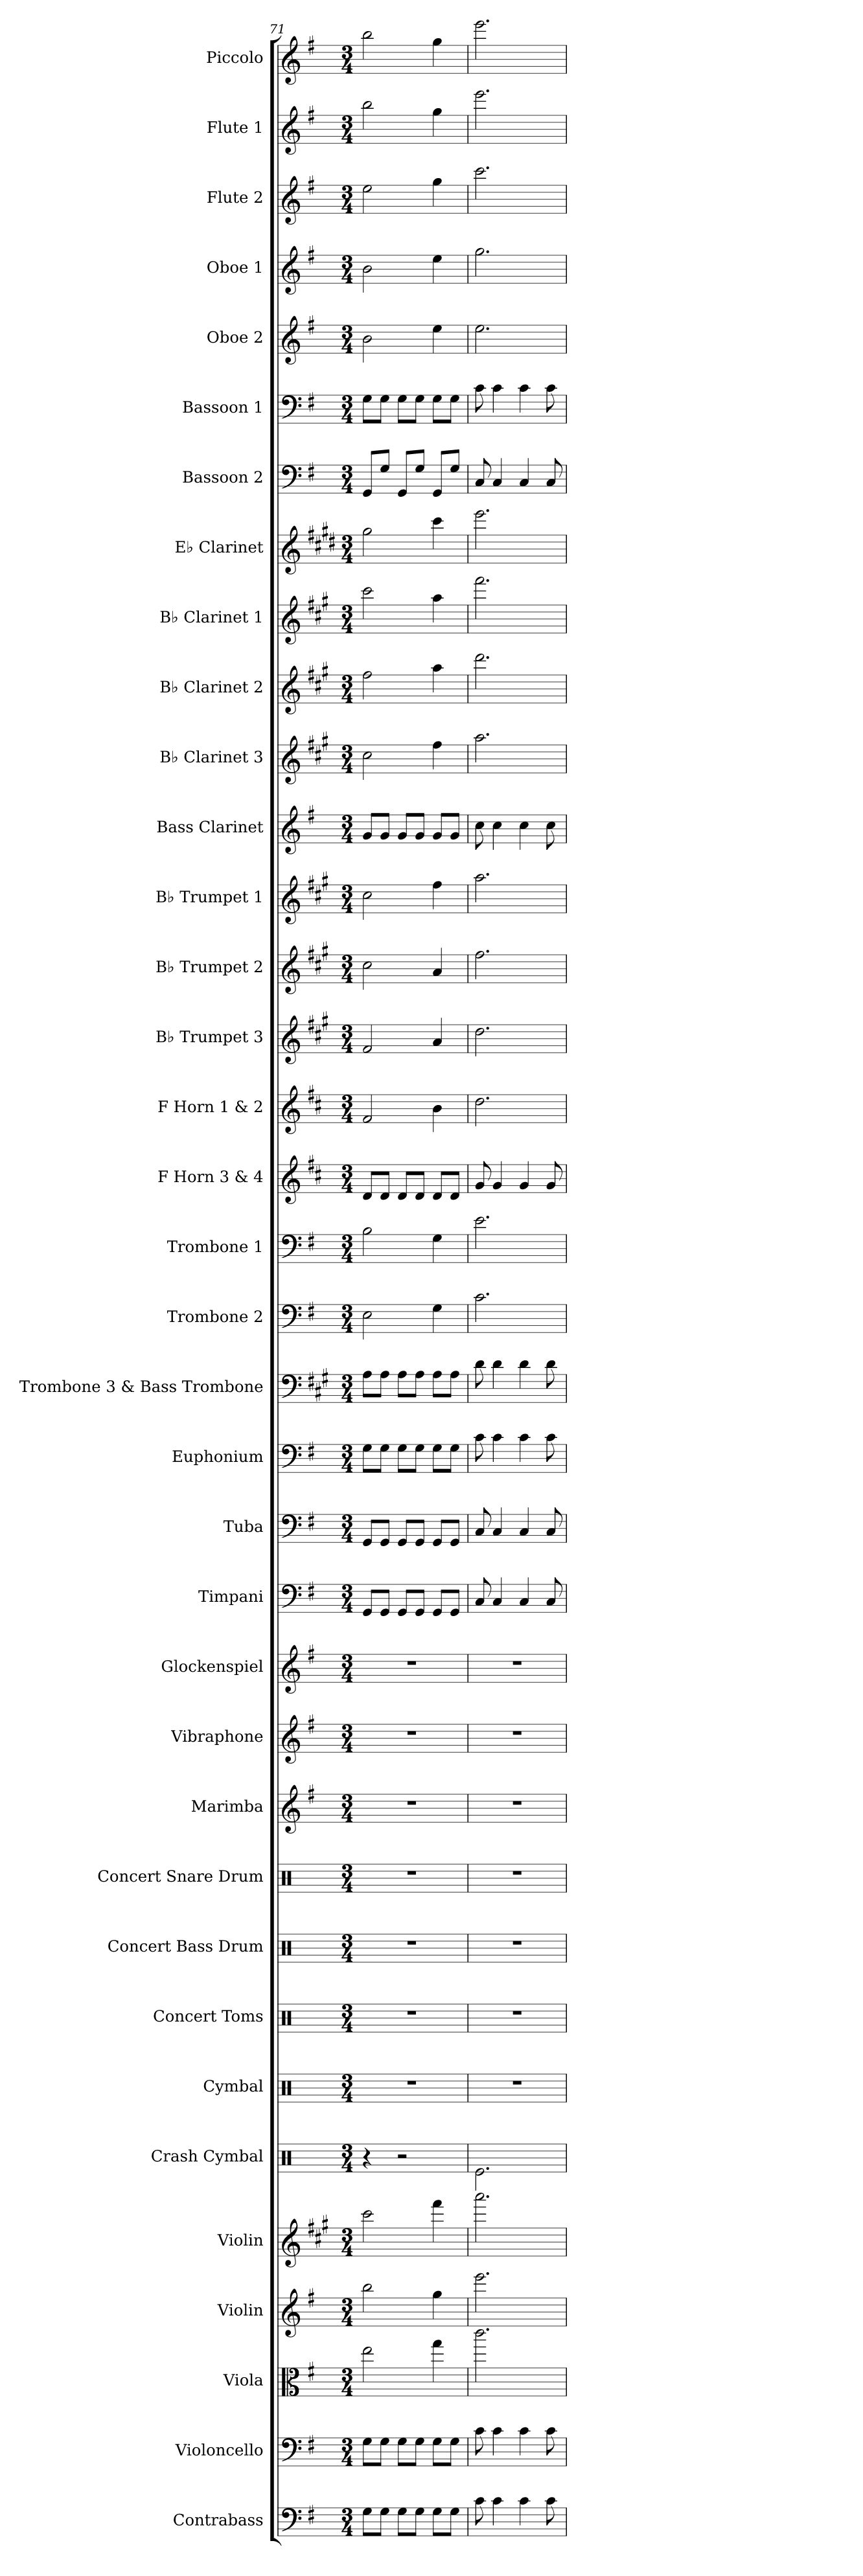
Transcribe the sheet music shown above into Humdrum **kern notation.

**kern	**kern	**kern	**kern	**kern	**kern	**kern	**kern	**kern	**kern	**kern	**kern	**kern	**kern	**kern	**kern	**kern	**kern	**kern	**kern	**kern	**kern	**kern	**kern	**kern	**kern	**kern	**kern	**kern	**kern	**kern	**kern	**kern	**kern	**kern	**kern
*part36	*part35	*part34	*part33	*part32	*part31	*part30	*part29	*part28	*part27	*part26	*part25	*part24	*part23	*part22	*part21	*part20	*part19	*part18	*part17	*part16	*part15	*part14	*part13	*part12	*part11	*part10	*part9	*part8	*part7	*part6	*part5	*part4	*part3	*part2	*part1
*staff36	*staff35	*staff34	*staff33	*staff32	*staff31	*staff30	*staff29	*staff28	*staff27	*staff26	*staff25	*staff24	*staff23	*staff22	*staff21	*staff20	*staff19	*staff18	*staff17	*staff16	*staff15	*staff14	*staff13	*staff12	*staff11	*staff10	*staff9	*staff8	*staff7	*staff6	*staff5	*staff4	*staff3	*staff2	*staff1
*I"Contrabass	*I"Violoncello	*I"Viola	*I"Violin	*I"Violin	*I"Crash Cymbal	*I"Cymbal	*I"Concert Toms	*I"Concert Bass Drum	*I"Concert Snare Drum	*I"Marimba	*I"Vibraphone	*I"Glockenspiel	*I"Timpani	*I"Tuba	*I"Euphonium	*I"Trombone 3 &amp; Bass Trombone	*I"Trombone 2	*I"Trombone 1	*I"F Horn 3 &amp; 4	*I"F Horn 1 &amp; 2	*I"B♭ Trumpet 3	*I"B♭ Trumpet 2	*I"B♭ Trumpet 1	*I"Bass Clarinet	*I"B♭ Clarinet 3	*I"B♭ Clarinet 2	*I"B♭ Clarinet 1	*I"E♭ Clarinet	*I"Bassoon 2	*I"Bassoon 1	*I"Oboe 2	*I"Oboe 1	*I"Flute 2	*I"Flute 1	*I"Piccolo
*I'Cb.	*I'Vc.	*I'Vla.	*I'Vln.	*I'Vln.	*I'Cr. Cym.	*I'Cym.	*I'C. Toms	*I'Con. BD	*I'Con. Sn.	*I'Mrm.	*I'Vib.	*I'Glock.	*I'Timp.	*I'Tba.	*I'Euph.	*I'Tbn. 3 B. Tbn.	*I'Tbn. 2	*I'Tbn. 1	*I'F Hn. 3 4	*I'F Hn. 1 2	*I'B♭ Tpt. 3	*I'B♭ Tpt. 2	*I'B♭ Tpt. 1	*I'B. Cl.	*I'B♭ Cl. 3	*I'B♭ Cl. 2	*I'B♭ Cl. 1	*I'E♭ Cl.	*I'Bsn. 2	*I'Bsn. 1	*I'Ob. 2	*I'Ob. 1	*I'Fl. 2	*I'Fl. 1	*I'Picc.
*clefF4	*clefF4	*clefC3	*clefG2	*clefG2	*clefX	*clefX	*clefX	*clefX	*clefX	*clefG2	*clefG2	*clefG2	*clefF4	*clefF4	*clefF4	*clefF4	*clefF4	*clefF4	*clefG2	*clefG2	*clefG2	*clefG2	*clefG2	*clefG2	*clefG2	*clefG2	*clefG2	*clefG2	*clefF4	*clefF4	*clefG2	*clefG2	*clefG2	*clefG2	*clefG2
*ITrd7c12	*	*	*	*ITrd1c2	*	*	*	*	*	*	*	*ITrd-14c-24	*	*	*	*ITrd1c2	*	*	*ITrd4c7	*ITrd4c7	*ITrd1c2	*ITrd1c2	*ITrd1c2	*ITrd8c14	*ITrd1c2	*ITrd1c2	*ITrd1c2	*ITrd-2c-3	*	*	*	*	*	*	*ITrd-7c-12
*k[f#]	*k[f#]	*k[f#]	*k[f#]	*k[f#]	*k[]	*k[]	*k[]	*k[]	*k[]	*k[f#]	*k[f#]	*k[f#]	*k[f#]	*k[f#]	*k[f#]	*k[f#]	*k[f#]	*k[f#]	*k[f#]	*k[f#]	*k[f#]	*k[f#]	*k[f#]	*k[f#]	*k[f#]	*k[f#]	*k[f#]	*k[f#]	*k[f#]	*k[f#]	*k[f#]	*k[f#]	*k[f#]	*k[f#]	*k[f#]
*M3/4	*M3/4	*M3/4	*M3/4	*M3/4	*M3/4	*M3/4	*M3/4	*M3/4	*M3/4	*M3/4	*M3/4	*M3/4	*M3/4	*M3/4	*M3/4	*M3/4	*M3/4	*M3/4	*M3/4	*M3/4	*M3/4	*M3/4	*M3/4	*M3/4	*M3/4	*M3/4	*M3/4	*M3/4	*M3/4	*M3/4	*M3/4	*M3/4	*M3/4	*M3/4	*M3/4
=71	=71	=71	=71	=71	=71	=71	=71	=71	=71	=71	=71	=71	=71	=71	=71	=71	=71	=71	=71	=71	=71	=71	=71	=71	=71	=71	=71	=71	=71	=71	=71	=71	=71	=71	=71
8GG\L	8G\L	2ee\	2bb\	2bb\	4r	2.r	2.r	2.r	2.r	2.r	2.r	2.r	8GG/L	8GG/L	8G\L	8G\L	2E\	2B\	8G/L	2B/	2e/	2b\	2b\	8G/L	2b\	2ee\	2bb\	2bb\	8GG/L	8G\L	2b\	2b\	2ee\	2bb\	2bbb\
8GG\J	8G\J	.	.	.	.	.	.	.	.	.	.	.	8GG/J	8GG/J	8G\J	8G\J	.	.	8G/J	.	.	.	.	8G/J	.	.	.	.	8G/J	8G\J	.	.	.	.	.
8GG\L	8G\L	.	.	.	2r	.	.	.	.	.	.	.	8GG/L	8GG/L	8G\L	8G\L	.	.	8G/L	.	.	.	.	8G/L	.	.	.	.	8GG/L	8G\L	.	.	.	.	.
8GG\J	8G\J	.	.	.	.	.	.	.	.	.	.	.	8GG/J	8GG/J	8G\J	8G\J	.	.	8G/J	.	.	.	.	8G/J	.	.	.	.	8G/J	8G\J	.	.	.	.	.
8GG\L	8G\L	4gg\	4gg\	4eee\	.	.	.	.	.	.	.	.	8GG/L	8GG/L	8G\L	8G\L	4G\	4G\	8G/L	4e\	4g/	4g/	4ee\	8G/L	4ee\	4gg\	4gg\	4eee\	8GG/L	8G\L	4ee\	4ee\	4gg\	4gg\	4ggg\
8GG\J	8G\J	.	.	.	.	.	.	.	.	.	.	.	8GG/J	8GG/J	8G\J	8G\J	.	.	8G/J	.	.	.	.	8G/J	.	.	.	.	8G/J	8G\J	.	.	.	.	.
!!LO:PB:g=z
=72	=72	=72	=72	=72	=72	=72	=72	=72	=72	=72	=72	=72	=72	=72	=72	=72	=72	=72	=72	=72	=72	=72	=72	=72	=72	=72	=72	=72	=72	=72	=72	=72	=72	=72	=72
8C\	8c\	2.ccc\	2.eee\	2.ggg\	2.Re\	2.r	2.r	2.r	2.r	2.r	2.r	2.r	8C/	8C/	8c\	8c\	2.c\	2.e\	8c/	2.g\	2.cc\	2.ee\	2.gg\	8c\	2.gg\	2.ccc\	2.eee\	2.ggg\	8C/	8c\	2.ee\	2.gg\	2.ccc\	2.eee\	2.eeee\
4C\	4c\	.	.	.	.	.	.	.	.	.	.	.	4C/	4C/	4c\	4c\	.	.	4c/	.	.	.	.	4c\	.	.	.	.	4C/	4c\	.	.	.	.	.
4C\	4c\	.	.	.	.	.	.	.	.	.	.	.	4C/	4C/	4c\	4c\	.	.	4c/	.	.	.	.	4c\	.	.	.	.	4C/	4c\	.	.	.	.	.
8C\	8c\	.	.	.	.	.	.	.	.	.	.	.	8C/	8C/	8c\	8c\	.	.	8c/	.	.	.	.	8c\	.	.	.	.	8C/	8c\	.	.	.	.	.
=	=	=	=	=	=	=	=	=	=	=	=	=	=	=	=	=	=	=	=	=	=	=	=	=	=	=	=	=	=	=	=	=	=	=	=
*-	*-	*-	*-	*-	*-	*-	*-	*-	*-	*-	*-	*-	*-	*-	*-	*-	*-	*-	*-	*-	*-	*-	*-	*-	*-	*-	*-	*-	*-	*-	*-	*-	*-	*-	*-
